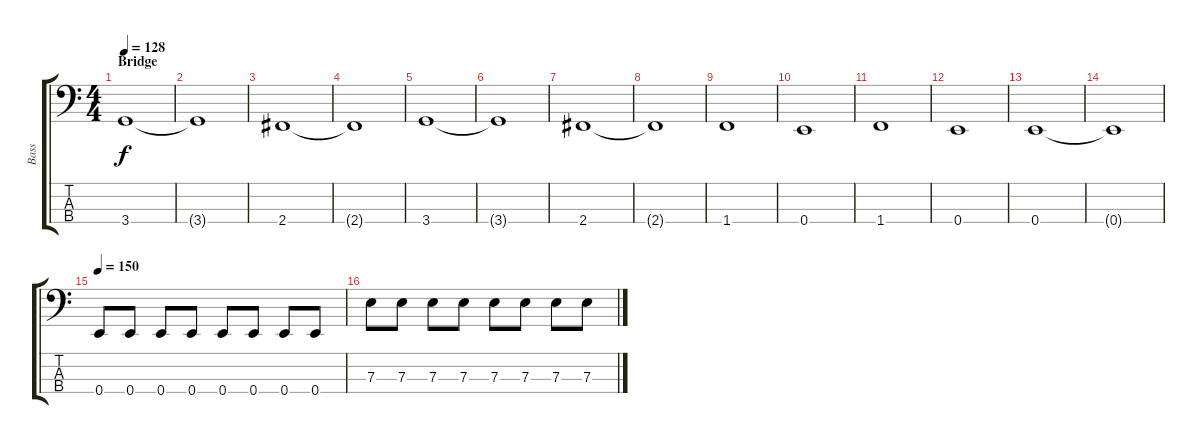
\track ("Bass" "Bass") {instrument electricbassfinger}
\staff {score tabs}
\tuning (G2 D2 A1 E1) {hide}
\ts (4 4)
\section ("" "Bridge")
\tempo 128
\clef f4
\ks c
3.4.1{dy f} |
3.4{t}.1 |
2.4.1 |
2.4{t}.1 |
3.4.1 |
3.4{t}.1 |
2.4.1 |
2.4{t}.1 |
1.4.1 |
0.4.1 |
1.4.1 |
0.4.1 |
0.4.1 |
0.4{t}.1 |
\tempo 150
0.4.8{instrument slapbass1} 0.4.8 0.4.8 0.4.8 0.4.8 0.4.8 0.4.8 0.4.8 |
7.3.8 7.3.8 7.3.8 7.3.8 7.3.8 7.3.8 7.3.8 7.3.8
